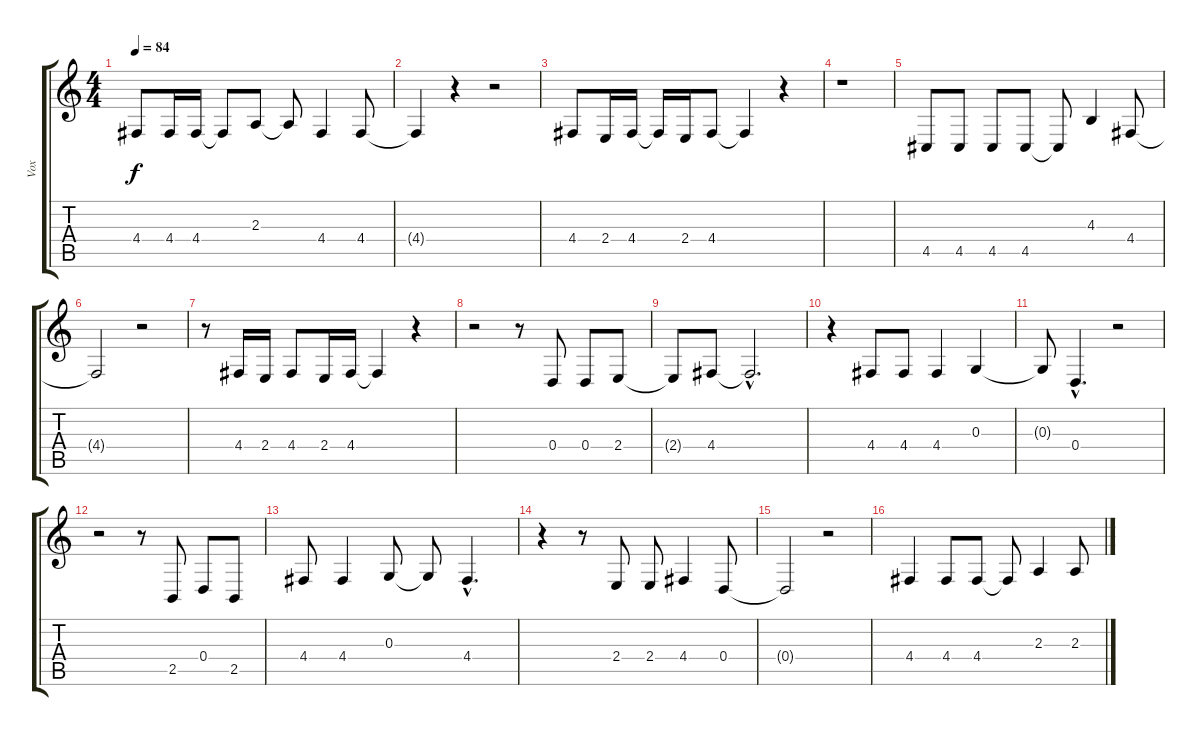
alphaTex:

\track ("Vox" "Vox") {instrument drawbarorgan}
\staff {score tabs}
\tuning (E4 B3 G3 D3 A2 E2) {hide}
\ts (4 4)
\tempo 84
\clef g2
\ks c
4.4{t}.8{dy f} 4.4.16 4.4.16 4.4{t}.8 2.3.8 2.3{t}.8 4.4.4 4.4.8 |
4.4{t}.4 r.4 r.2 |
4.4.8 2.4.16 4.4.16 4.4{t}.16 2.4.16 4.4.8 4.4{t}.4 r.4 |
r.1 |
4.5.8 4.5.8 4.5.8 4.5.8 4.5{t}.8 4.3.4 4.4.8 |
4.4{t}.2 r.2 |
r.8 4.4.16 2.4.16 4.4.8 2.4.16 4.4.16 4.4{t}.4 r.4 |
r.2 r.8 0.4.8 0.4.8 2.4.8 |
2.4{t}.8 4.4.8 4.4{hac t}.2{d} |
r.4 4.4.8 4.4.8 4.4.4 0.3.4 |
0.3{t}.8 0.4{hac}.4{d} r.2 |
r.2 r.8 2.5.8 0.4.8 2.5.8 |
4.4.8 4.4.4 0.3.8 0.3{t}.8 4.4{hac}.4{d} |
r.4 r.8 2.4.8 2.4.8 4.4.4 0.4.8 |
0.4{t}.2 r.2 |
4.4.4 4.4.8 4.4.8 4.4{t}.8 2.3.4 2.3.8
